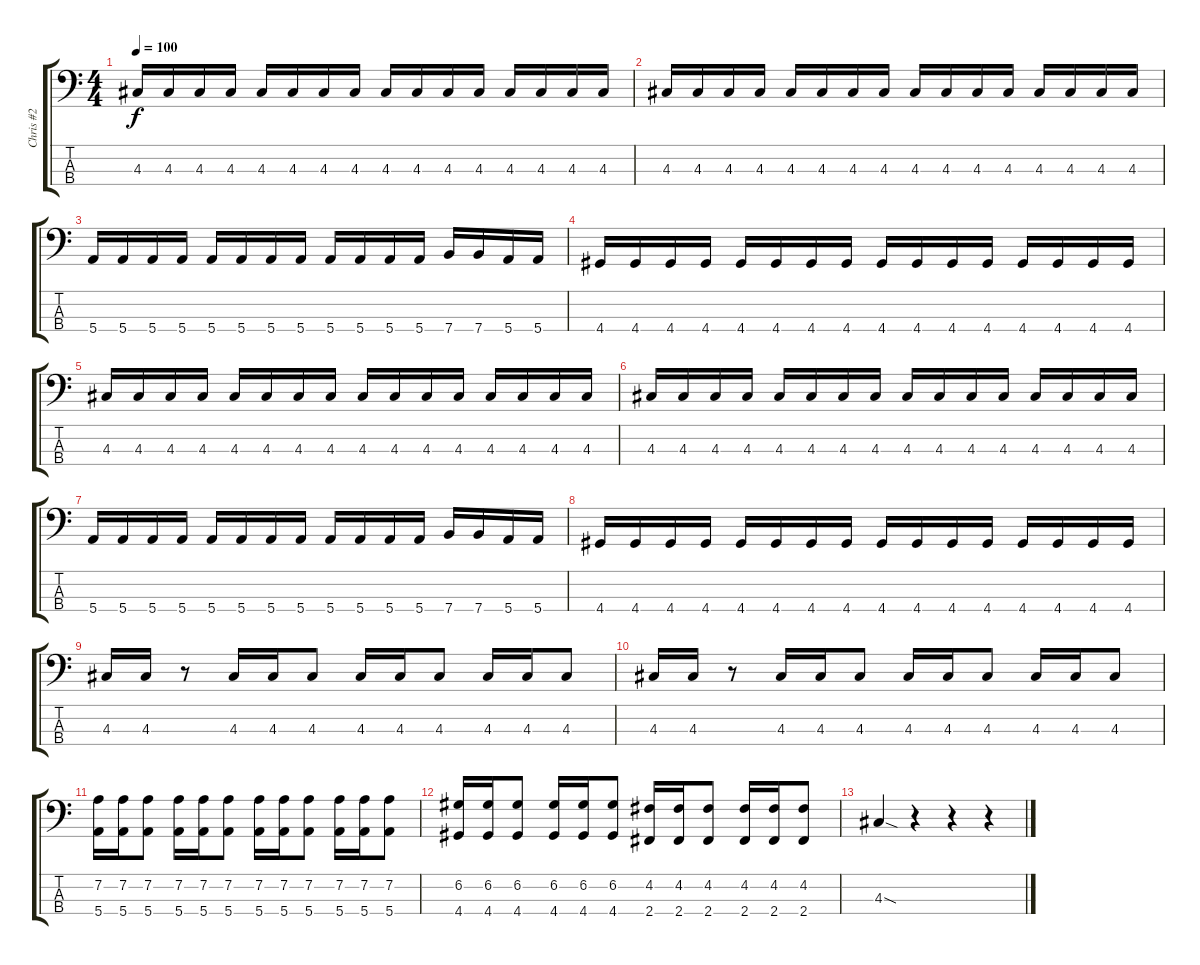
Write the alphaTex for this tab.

\track ("Chris #2" "Chris #2") {instrument electricbasspick}
\staff {score tabs}
\tuning (G2 D2 A1 E1) {hide}
\ts (4 4)
\tempo 100
\clef f4
\ks c
4.3.16{dy f} 4.3.16 4.3.16 4.3.16 4.3.16 4.3.16 4.3.16 4.3.16 4.3.16 4.3.16 4.3.16 4.3.16 4.3.16 4.3.16 4.3.16 4.3.16 |
4.3.16 4.3.16 4.3.16 4.3.16 4.3.16 4.3.16 4.3.16 4.3.16 4.3.16 4.3.16 4.3.16 4.3.16 4.3.16 4.3.16 4.3.16 4.3.16 |
5.4.16 5.4.16 5.4.16 5.4.16 5.4.16 5.4.16 5.4.16 5.4.16 5.4.16 5.4.16 5.4.16 5.4.16 7.4.16 7.4.16 5.4.16 5.4.16 |
4.4.16 4.4.16 4.4.16 4.4.16 4.4.16 4.4.16 4.4.16 4.4.16 4.4.16 4.4.16 4.4.16 4.4.16 4.4.16 4.4.16 4.4.16 4.4.16 |
4.3.16 4.3.16 4.3.16 4.3.16 4.3.16 4.3.16 4.3.16 4.3.16 4.3.16 4.3.16 4.3.16 4.3.16 4.3.16 4.3.16 4.3.16 4.3.16 |
4.3.16 4.3.16 4.3.16 4.3.16 4.3.16 4.3.16 4.3.16 4.3.16 4.3.16 4.3.16 4.3.16 4.3.16 4.3.16 4.3.16 4.3.16 4.3.16 |
5.4.16 5.4.16 5.4.16 5.4.16 5.4.16 5.4.16 5.4.16 5.4.16 5.4.16 5.4.16 5.4.16 5.4.16 7.4.16 7.4.16 5.4.16 5.4.16 |
4.4.16 4.4.16 4.4.16 4.4.16 4.4.16 4.4.16 4.4.16 4.4.16 4.4.16 4.4.16 4.4.16 4.4.16 4.4.16 4.4.16 4.4.16 4.4.16 |
4.3.16 4.3.16 r.8 4.3.16 4.3.16 4.3.8 4.3.16 4.3.16 4.3.8 4.3.16 4.3.16 4.3.8 |
4.3.16 4.3.16 r.8 4.3.16 4.3.16 4.3.8 4.3.16 4.3.16 4.3.8 4.3.16 4.3.16 4.3.8 |
(7.2 5.4).16 (7.2 5.4).16 (7.2 5.4).8 (7.2 5.4).16 (7.2 5.4).16 (7.2 5.4).8 (7.2 5.4).16 (7.2 5.4).16 (7.2 5.4).8 (7.2 5.4).16 (7.2 5.4).16 (7.2 5.4).8 |
(6.2 4.4).16 (6.2 4.4).16 (6.2 4.4).8 (6.2 4.4).16 (6.2 4.4).16 (6.2 4.4).8 (4.2 2.4).16 (4.2 2.4).16 (4.2 2.4).8 (4.2 2.4).16 (4.2 2.4).16 (4.2 2.4).8 |
4.3{sod}.4 r.4 r.4 r.4
